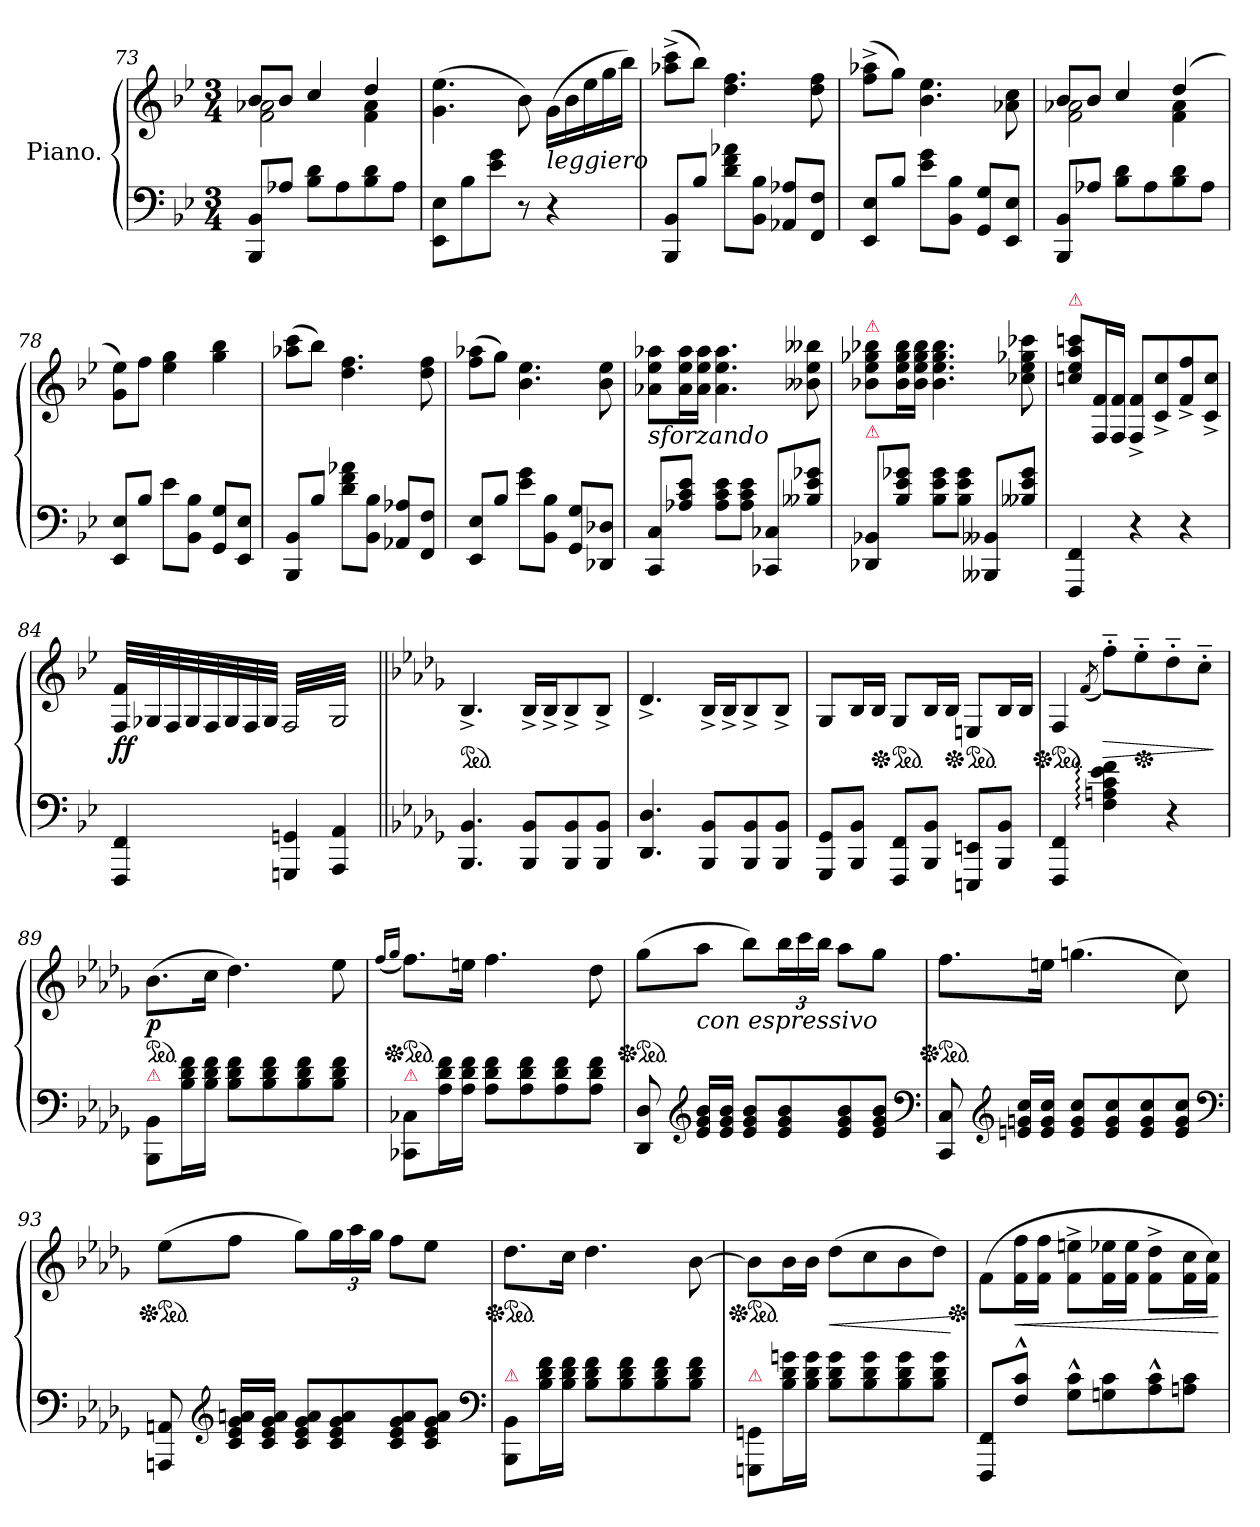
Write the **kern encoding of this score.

**kern	**kern	**dynam
*part2	*part1	*part1
*staff2	*staff1	*staff1
*I"Piano.	*I"Piano.	*
*clefF4	*clefG2	*
*k[b-e-]	*k[b-e-]	*
*B-:	*B-:	*
*M3/4	*M3/4	*
=73	=73	=73
*	*^	*
8BBB-/ 8BB-/L	8b-/L	2f\ 2a-X\	.
8A-X/J	8b-/J	.	.
8B-\ 8d\L	4cc/	.	.
8A-\	.	.	.
8B-\ 8d\	4dd/	4f\ 4a-\	.
8A-\J	.	.	.
*	*v	*v	*
=74	=74	=74
8EE-\ 8E-\L	(4.g\ 4.ee-\	.
8B-\	.	.
8e-\ 8g\J	.	.
8r	8b-\)	.
*	*Xtuplet	*
!	!LO:TX:b:i:t=leggiero	!
4r	(20g\LL	.
.	20b-\	.
.	20ee-\	.
.	20gg\	.
.	20bb-\JJ)	.
=75	=75	=75
8BBB-/ 8BB-/L	(8aa-X^\ 8ccc^\L	.
8B-\J	8bb-\J)	.
8d\ 8f\ 8a-X\L	4.dd\ 4.ff\	.
8BB-\ 8B-\J	.	.
8AA-X/ 8A-X/L	.	.
8FF/ 8F/J	8dd\ 8ff\	.
=76	=76	=76
8EE-/ 8E-/L	(8ff^\ 8aa-X^\L	.
8B-/J	8gg\J)	.
8e-\ 8g\L	4.b-\ 4.ee-\	.
8BB-\ 8B-\J	.	.
8GG/ 8G/L	.	.
8EE-/ 8E-/J	8a-X\ 8cc\	.
=77	=77	=77
*	*^	*
8BBB-/ 8BB-/L	8b-/L	2f\ 2a-X\	.
8A-X/J	8b-/J	.	.
8B-\ 8d\L	4cc/	.	.
8A-\	.	.	.
8B-\ 8d\	(4dd/	4f\ 4a-\	.
8A-\J	.	.	.
*	*v	*v	*
=78	=78	=78
8EE-/ 8E-/L	8g\ 8ee-\L)	.
8B-/J	8ff\J	.
8e-\L	4ee-\ 4gg\	.
8BB-\ 8B-\J	.	.
8GG/ 8G/L	4gg\ 4bb-\	.
8EE-/ 8E-/J	.	.
=79	=79	=79
8BBB-/ 8BB-/L	(8aa-X\ 8ccc\L	.
8B-/J	8bb-\J)	.
8d\ 8f\ 8a-X\L	4.dd\ 4.ff\	.
8BB-\ 8B-\J	.	.
8AA-X/ 8A-X/L	.	.
8FF/ 8F/J	8dd\ 8ff\	.
=80	=80	=80
8EE-/ 8E-/L	(8ff\ 8aa-X\L	.
8B-/J	8gg\J)	.
8e-\ 8g\L	4.b-\ 4.ee-\	.
8BB-\ 8B-\J	.	.
8GG/ 8G/L	.	.
8DD-X/ 8D-X/J	8b-\ 8ee-\	.
=81	=81	=81
!	!LO:TX:b:i:t=sforzando	!
8CC/ 8C/L	8a-X\ 8ee-\ 8aa-X\L	.
8A-X\ 8c\ 8e-\J	16a-\ 16ee-\ 16aa-\L	.
.	16a-\ 16ee-\ 16aa-\JJ	.
8A-\ 8c\ 8e-\L	4.a-\ 4.ee-\ 4.aa-\	.
8A-\ 8c\ 8e-\J	.	.
8CC-X/ 8C-X/L	.	.
8B--X\ 8e-\ 8g-X\J	8b--X\ 8ee-\ 8bb--X\	.
=82	=82	=82
!	!LO:TX:a:color=crimson:t=⚠	!
!LO:TX:a:color=crimson:t=⚠	!	!
8DD-X/ 8BB-X/L	8b-X\ 8ee-\ 8gg-X\ 8bb-X\L	.
8B-\ 8e-\ 8g-X\J	16b-\ 16ee-\ 16gg-\ 16bb-\L	.
.	16b-\ 16ee-\ 16gg-\ 16bb-\JJ	.
8B-\ 8e-\ 8g-\L	4.b-\ 4.ee-\ 4.gg-\ 4.bb-\	.
8B-\ 8e-\ 8g-\J	.	.
8BBB--X/ 8BB--X/L	.	.
8B--X\ 8e-\ 8g-\J	8cc-X\ 8ee-\ 8gg-X\ 8ccc-X\	.
=83	=83	=83
!	!LO:TX:a:color=crimson:t=⚠	!
4FFF/ 4FF/	8ccn\ 8ee-\ 8aa\ 8cccn\L	.
.	16F/ 16f/L	.
.	16F/ 16f/JJ	.
4r	8F^/ 8f^/L	.
.	8c^/ 8cc^/	.
4r	8f^/ 8ff^/	.
.	8c^/ 8cc^/J	.
=84	=84	=84
4FFF/ 4FF/	32F/ 32f/LLL	ff
.	32G-X/	.
.	32F/	.
.	32G-/	.
.	32F/	.
.	32G-/	.
.	32F/	.
.	32G-/JJJ	.
*	*tremolo	*
4GGGn/ 4GGn/	32F/LLL	.
.	32G-/	.
.	32F/	.
.	32G-/	.
.	32F/	.
.	32G-/	.
.	32F/	.
.	32G-/	.
4AAA/ 4AA/	32F/	.
.	32G-/	.
.	32F/	.
.	32G-/	.
.	32F/	.
.	32G-/	.
.	32F/	.
.	32G-/JJJ	.
*	*Xtremolo	*
=85||	=85||	=85||
*k[b-e-a-d-g-]	*k[b-e-a-d-g-]	*
*	*ped	*
4.BBB-/ 4.BB-/	4.B-^/	.
.	.	.
.	.	.
.	.	.
.	.	.
.	.	.
.	.	.
.	.	.
8BBB-/ 8BB-/L	16B-^/LL	.
.	16B-^/J	.
8BBB-/ 8BB-/	8B-^/	.
8BBB-/ 8BB-/J	8B-^/J	.
=86	=86	=86
4.DD-/ 4.D-/	4.d-^/	.
8BBB-/ 8BB-/L	16B-^/LL	.
.	16B-^/J	.
8BBB-/ 8BB-/	8B-^/	.
8BBB-/ 8BB-/J	8B-^/J	.
=87	=87	=87
8GGG-/ 8GG-/L	8G-/L	.
8BBB-/ 8BB-/J	16B-/L	.
*	*Xped	*
.	16B-/JJ	.
*	*ped	*
8FFF/ 8FF/L	8G-/L	.
8BBB-/ 8BB-/J	16B-/L	.
*	*Xped	*
.	16B-/JJ	.
*	*ped	*
8EEEn/ 8EEn/L	8En/L	.
8BBB-/ 8BB-/J	16B-/L	.
.	16B-/JJ	.
=88	=88	=88
*	*Xped	*
*	*ped	*
4FFF/ 4FF/	4F/	.
.	(>8qf/	.
!	!	!LO:HP:b
4F:\ 4An:\ 4c:\ 4e-:\ 4f:\	8ff'~\L)	>
*	*Xped	*
.	8ee-'~\	.
4r	8dd-'~\	.
.	8cc'~\J	.
.	.	]
=89	=89	=89
!	!LO:TX:b:i:t=dol.	!
!	!LO:TX:a:i:t=patimente	!
!LO:TX:a:color=crimson:t=⚠	!	!
*	*ped	*
8BBB-/ 8BB-/L	(8.b-\L	p
16B-\ 16d-\ 16f\L	.	.
16B-\ 16d-\ 16f\JJ	16cc\Jk	.
8B-\ 8d-\ 8f\L	4.dd-\)	.
8B-\ 8d-\ 8f\	.	.
8B-\ 8d-\ 8f\	.	.
8B-\ 8d-\ 8f\J	8ee-\	.
=90	=90	=90
.	(16qqff/LL	.
.	16qqgg-/JJ	.
!LO:TX:a:color=crimson:t=⚠	!	!
*	*Xped	*
*	*ped	*
8CC-X/ 8C-X/L	8.ff\L)	.
16A-\ 16d-\ 16f\L	.	.
16A-\ 16d-\ 16f\JJ	16een\Jk	.
8A-\ 8d-\ 8f\L	4.ff\	.
8A-\ 8d-\ 8f\	.	.
8A-\ 8d-\ 8f\	.	.
8A-\ 8d-\ 8f\J	8dd-\	.
=91	=91	=91
*	*Xped	*
*	*ped	*
8DD-/ 8D-/	(8gg-\L	.
*clefG2	*	*
!	!LO:TX:b:i:t=con espressivo	!
16e-/ 16g-/ 16b-/LL	8aa-\J	.
16e-/ 16g-/ 16b-/JJ	.	.
8e-/ 8g-/ 8b-/L	8bb-\L)	.
*	*tuplet	*
8e-/ 8g-/ 8b-/	24bb-\L	.
.	24ccc\	.
.	24bb-\JJ	.
8e-/ 8g-/ 8b-/	8aa-\L	.
8e-/ 8g-/ 8b-/J	8gg-\J	.
*clefF4	*	*
=92	=92	=92
*	*Xped	*
*	*ped	*
8CC/ 8C/	8.ff\L	.
*clefG2	*	*
16en/ 16gn/ 16cc/LL	.	.
16e/ 16g/ 16cc/JJ	16een\Jk	.
8e/ 8g/ 8cc/L	(4.ggn\	.
8e/ 8g/ 8cc/	.	.
8e/ 8g/ 8cc/	.	.
8e/ 8g/ 8cc/J	8cc\)	.
*clefF4	*	*
=93	=93	=93
*	*Xped	*
*	*ped	*
8AAAn/ 8AAn/	(8ee-\L	.
*clefG2	*	*
16c/ 16e-/ 16g-/ 16an/LL	8ff\J	.
16c/ 16e-/ 16g-/ 16a/JJ	.	.
8c/ 8e-/ 8g-/ 8a/L	8gg-\L)	.
8c/ 8e-/ 8g-/ 8a/	24gg-\L	.
.	24aa-\	.
.	24gg-\JJ	.
8c/ 8e-/ 8g-/ 8a/	8ff\L	.
8c/ 8e-/ 8g-/ 8a/J	8ee-\J	.
*clefF4	*	*
=94	=94	=94
!LO:TX:a:color=crimson:t=⚠	!	!
*	*Xped	*
*	*ped	*
8BBB-/ 8BB-/L	8.dd-\L	.
16B-\ 16d-\ 16f\L	.	.
16B-\ 16d-\ 16f\JJ	16cc\Jk	.
8B-\ 8d-\ 8f\L	4.dd-\	.
8B-\ 8d-\ 8f\	.	.
8B-\ 8d-\ 8f\	.	.
8B-\ 8d-\ 8f\J	[8b-\	.
=95	=95	=95
!LO:TX:a:color=crimson:t=⚠	!	!
*	*Xped	*
*	*ped	*
8GGGn/ 8GGn/L	8b-\L]	.
16B-\ 16d-\ 16gn\L	16b-\L	.
16B-\ 16d-\ 16g\JJ	16b-\JJ	.
!	!	!LO:HP:b
8B-\ 8d-\ 8g\L	(8dd-\L	<
8B-\ 8d-\ 8g\	8cc\	.
8B-\ 8d-\ 8g\	8b-\	.
8B-\ 8d-\ 8g\J	8dd-\J)	.
.	.	[
*	*Xped	*
=96	=96	=96
8FFF/ 8FF/L	(8f\L	.
!	!	!LO:HP:b
8F^^\ 8c^^\J	16f\ 16ff\L	<
.	16f\ 16ff\JJ	.
8G-^^\ 8c^^\L	8f^\ 8een^\L	.
8Gn\ 8c\	16f\ 16ee-X\L	.
.	16f\ 16ee-\JJ	.
8A-^^\ 8c^^\	8f^\ 8dd-^\L	.
8An\ 8c\J	16f\ 16cc\L	.
.	16f\ 16cc\JJ)	.
.	.	[
=	=	=
*-	*-	*-
